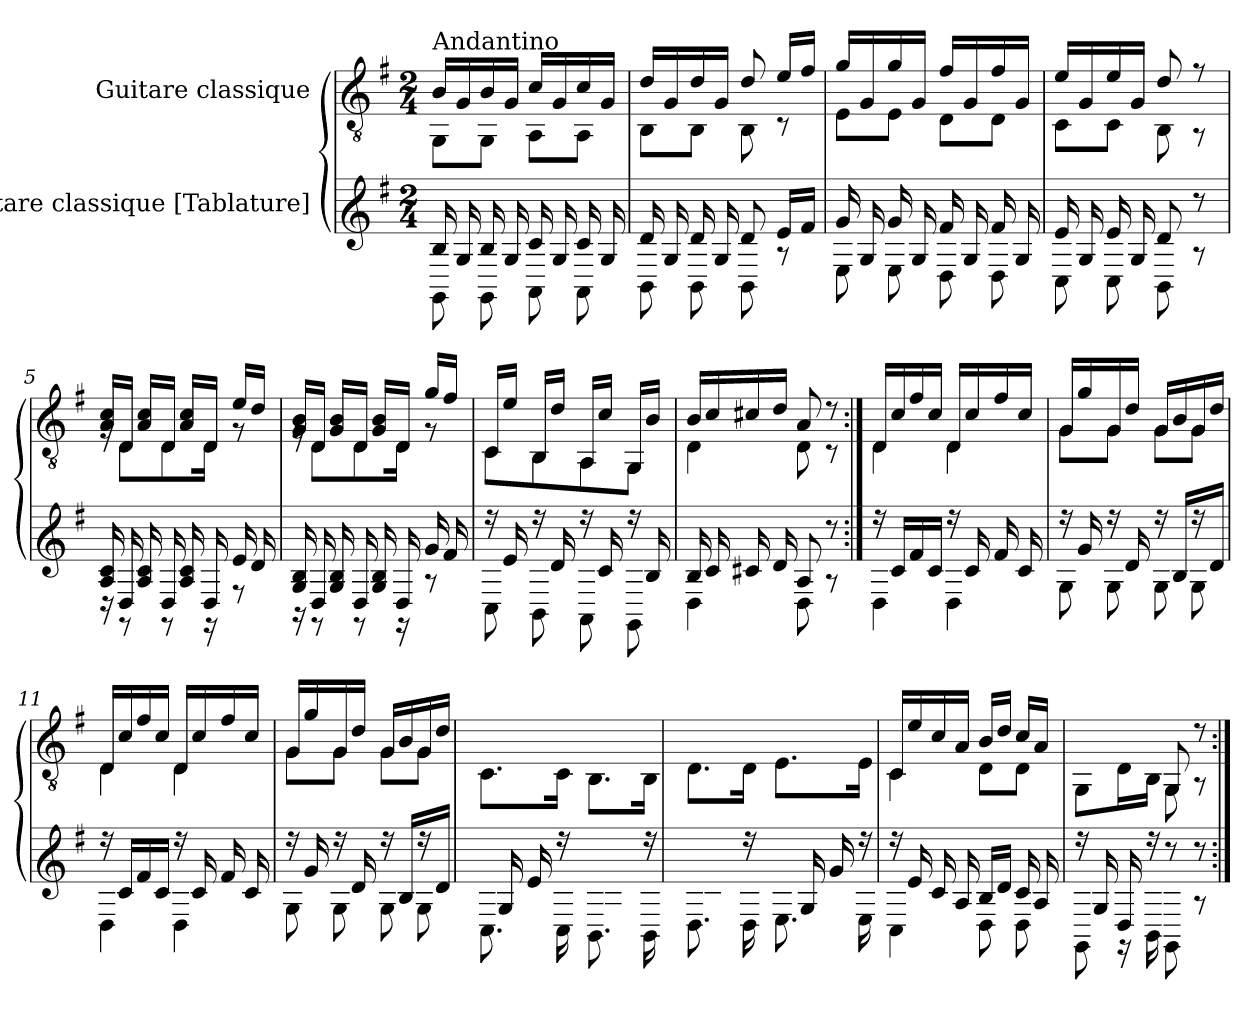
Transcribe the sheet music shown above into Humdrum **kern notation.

**kern	**kern
*part2	*part1
*staff2	*staff1
*I"Guitare classique [Tablature]	*I"Guitare classique
*stria6	*
*	*clefGv2
*k[f#]	*k[f#]
*M2/4	*M2/4
*MM50	*MM50
=1	=1
*^	*^
!	!	!LO:TX:a:t=Andantino	!
16B	8GG	16B/LL	8GG\L
16G	.	16G/	.
16B	8GG	16B/	8GG\J
16G	.	16G/JJ	.
16c	8AA	16c/LL	8AA\L
16G	.	16G/	.
16c	8AA	16c/	8AA\J
16G	.	16G/JJ	.
=2	=2	=2	=2
16d	8BB	16d/LL	8BB\L
16G	.	16G/	.
16d	8BB	16d/	8BB\J
16G	.	16G/JJ	.
8d	8BB	8d/	8BB\
16eLL	8r	16e/LL	8r
16f#JJ	.	16f#/JJ	.
=3	=3	=3	=3
16g	8E	16g/LL	8E\L
16G	.	16G/	.
16g	8E	16g/	8E\J
16G	.	16G/JJ	.
16f#	8D	16f#/LL	8D\L
16G	.	16G/	.
16f#	8D	16f#/	8D\J
16G	.	16G/JJ	.
=4	=4	=4	=4
16e	8C	16e/LL	8C\L
16G	.	16G/	.
16e	8C	16e/	8C\J
16G	.	16G/JJ	.
8d	8BB	8d/	8BB\
8r	8r	8r	8r
!!LO:LB:g=z	!!
=5	=5	=5	=5
16A 16c	16r	16A/ 16c/LL	16rG
16D	8r	16D/JJ	8D\L
16A 16c	.	16A/ 16c/LL	.
16D	8r	16D/JJ	8D\
16A 16c	.	16A/ 16c/LL	.
16D	16r	16D/JJ	16D\Jk
16e	8r	16e/LL	8rG
16d	.	16d/JJ	.
=6	=6	=6	=6
16G 16B	16r	16G/ 16B/LL	16rG
16D	8r	16D/JJ	8D\L
16G 16B	.	16G/ 16B/LL	.
16D	8r	16D/JJ	8D\
16G 16B	.	16G/ 16B/LL	.
16D	16r	16D/JJ	16D\Jk
16g	8r	16g/LL	8rG
16f#	.	16f#/JJ	.
=7	=7	=7	=7
16r	8C	16C/LL	8C\L
16e	.	16e/JJ	.
16r	8BB	16BB/LL	8BB\
16d	.	16d/JJ	.
16r	8AA	16AA/LL	8AA\
16c	.	16c/JJ	.
16r	8GG	16GG/LL	8GG\J
16B	.	16B/JJ	.
=8	=8	=8	=8
16B	4D	16B/LL	4D\
16c	.	16c/	.
16c#X	.	16c#X/	.
16d	.	16d/JJ	.
8A	8D	8A/	8D\
8r	8r	8r	8r
!!LO:LB:g=z	!!
=9:|!	=9:|!	=9:|!	=9:|!
16r	4D	16D/LL	4D\
16cLL	.	16c/	.
16f#	.	16f#/	.
16cJJ	.	16c/JJ	.
16r	4D	16D/LL	4D\
16c	.	16c/	.
16f#	.	16f#/	.
16c	.	16c/JJ	.
=10	=10	=10	=10
16r	8G	16G/LL	8G\L
16g	.	16g/	.
16r	8G	16G/	8G\J
16d	.	16d/JJ	.
16r	8G	16G/LL	8G\L
16BLL	.	16B/	.
16r	8G	16G/	8G\J
16dJJ	.	16d/JJ	.
=11	=11	=11	=11
16r	4D	16D/LL	4D\
16cLL	.	16c/	.
16f#	.	16f#/	.
16cJJ	.	16c/JJ	.
16r	4D	16D/LL	4D\
16c	.	16c/	.
16f#	.	16f#/	.
16c	.	16c/JJ	.
=12	=12	=12	=12
16r	8G	16G/LL	8G\L
16g	.	16g/	.
16r	8G	16G/	8G\J
16d	.	16d/JJ	.
16r	8G	16G/LL	8G\L
16BLL	.	16B/	.
16r	8G	16G/	8G\J
16dJJ	.	16d/JJ	.
!!LO:LB:g=z	!!
=13	=13	=13	=13
16Cyy	8.C	16C/LLyy	8.C\L
16G	.	16G/	.
16e	.	16e/	.
16r	16C	16C/JJ	16C\Jk
16BBLLyy	8.BB	16BB/LLyy	8.BB\L
16G	.	16G/	.
16dJJ	.	16d/	.
16r	16BB	16BB/JJ	16BB\Jk
=14	=14	=14	=14
16DLLyy	8.D	16D/LLyy	8.D\L
16c	.	16c/	.
16f#JJ	.	16f#/	.
16r	16D	16D/JJ	16D\Jk
16Eyy	8.E	16E/LLyy	8.E\L
16G	.	16G/	.
16g	.	16g/	.
16r	16E	16E/JJ	16E\Jk
=15	=15	=15	=15
16r	4C	16C/LL	4C\
16e	.	16e/	.
16c	.	16c/	.
16A	.	16A/JJ	.
16BLL	8D	16B/LL	8D\L
16dJJ	.	16d/JJ	.
16c	8D	16c/LL	8D\J
16A	.	16A/JJ	.
=16	=16	=16	=16
16r	8GG	16GG/LLyy	8GG\L
16G	.	16G/	.
16D	16r	16D/	16D\L
16r	16BB	16BB/JJ	16BB\JJ
8r	8GG	8GG/	8GG\
8r	8r	8r	8r
*v	*v	*	*
*	*v	*v
=:|!	=:|!
*-	*-
